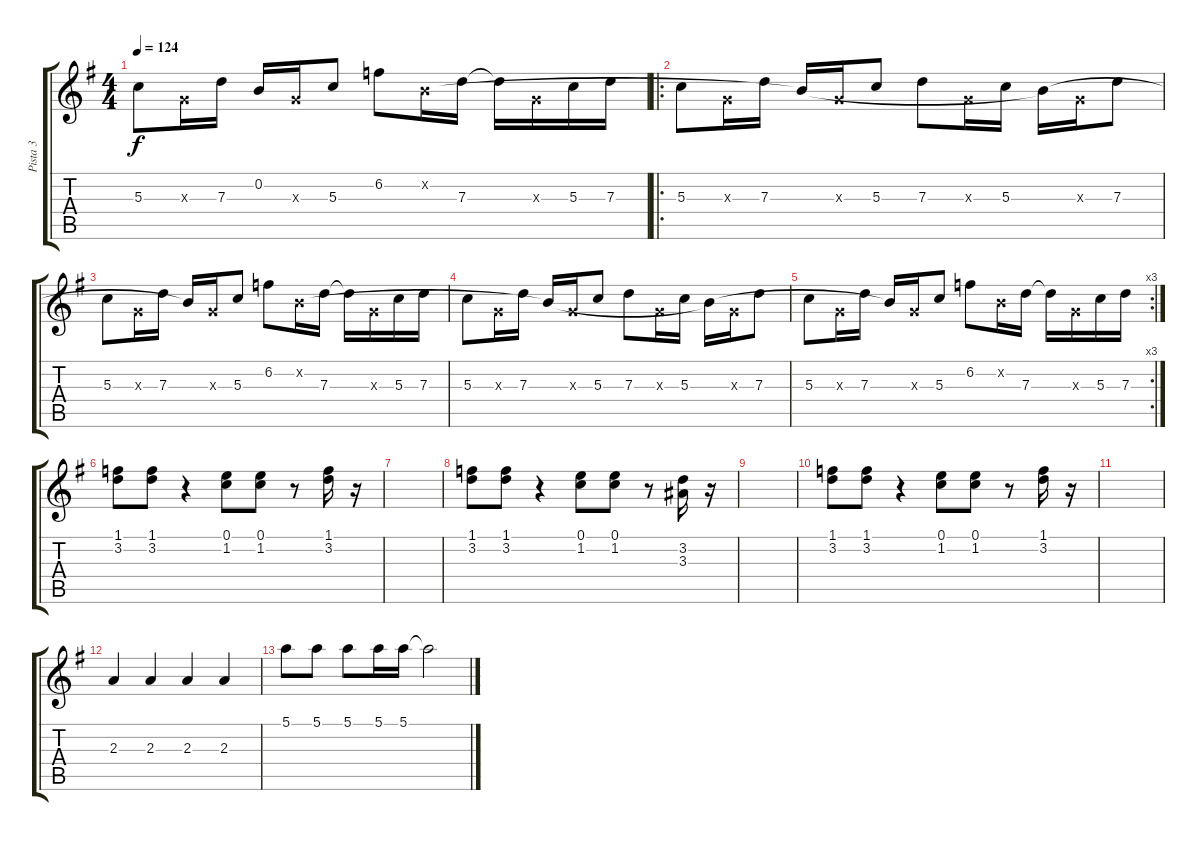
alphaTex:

\track ("Pista 3" "Pista 3") {instrument electricguitarmuted}
\staff {score tabs}
\tuning (E4 B3 G3 D3 A2 E2) {hide}
\ts (4 4)
\tempo 124
\clef g2
\ks g
5.3.8{dy f} 0.3{x}.16 7.3.16 0.2{t}.16 0.3{x}.16 5.3.8 6.2.8 0.2{x}.16 7.3.16 7.3{t}.16 0.3{x}.16 5.3.16 7.3.16 |
\ro
5.3.8 0.3{x}.16 7.3.16 0.2{t}.16 0.3{x}.16 5.3.8 7.3.8 0.3{x}.16 5.3.16 0.2{t}.16 0.3{x}.16 7.3.8 |
5.3.8 0.3{x}.16 7.3.16 0.2{t}.16 0.3{x}.16 5.3.8 6.2.8 0.2{x}.16 7.3.16 7.3{t}.16 0.3{x}.16 5.3.16 7.3.16 |
5.3.8 0.3{x}.16 7.3.16 0.2{t}.16 0.3{x}.16 5.3.8 7.3.8 0.3{x}.16 5.3.16 0.2{t}.16 0.3{x}.16 7.3.8 |
\rc 3
5.3.8 0.3{x}.16 7.3.16 0.2{t}.16 0.3{x}.16 5.3.8 6.2.8 0.2{x}.16 7.3.16 7.3{t}.16 0.3{x}.16 5.3.16 7.3.16 |
(1.1 3.2).8 (1.1 3.2).8 r.4 (0.1 1.2).8 (0.1 1.2).8 r.8 (1.1 3.2).16 r.16 |
|
(1.1 3.2).8 (1.1 3.2).8 r.4 (0.1 1.2).8 (0.1 1.2).8 r.8 (3.2 3.3).16 r.16 |
|
(1.1 3.2).8 (1.1 3.2).8 r.4 (0.1 1.2).8 (0.1 1.2).8 r.8 (1.1 3.2).16 r.16 |
|
2.3.4 2.3.4 2.3.4 2.3.4 |
5.1.8 5.1.8 5.1.8 5.1.16 5.1.16 5.1{t}.2
